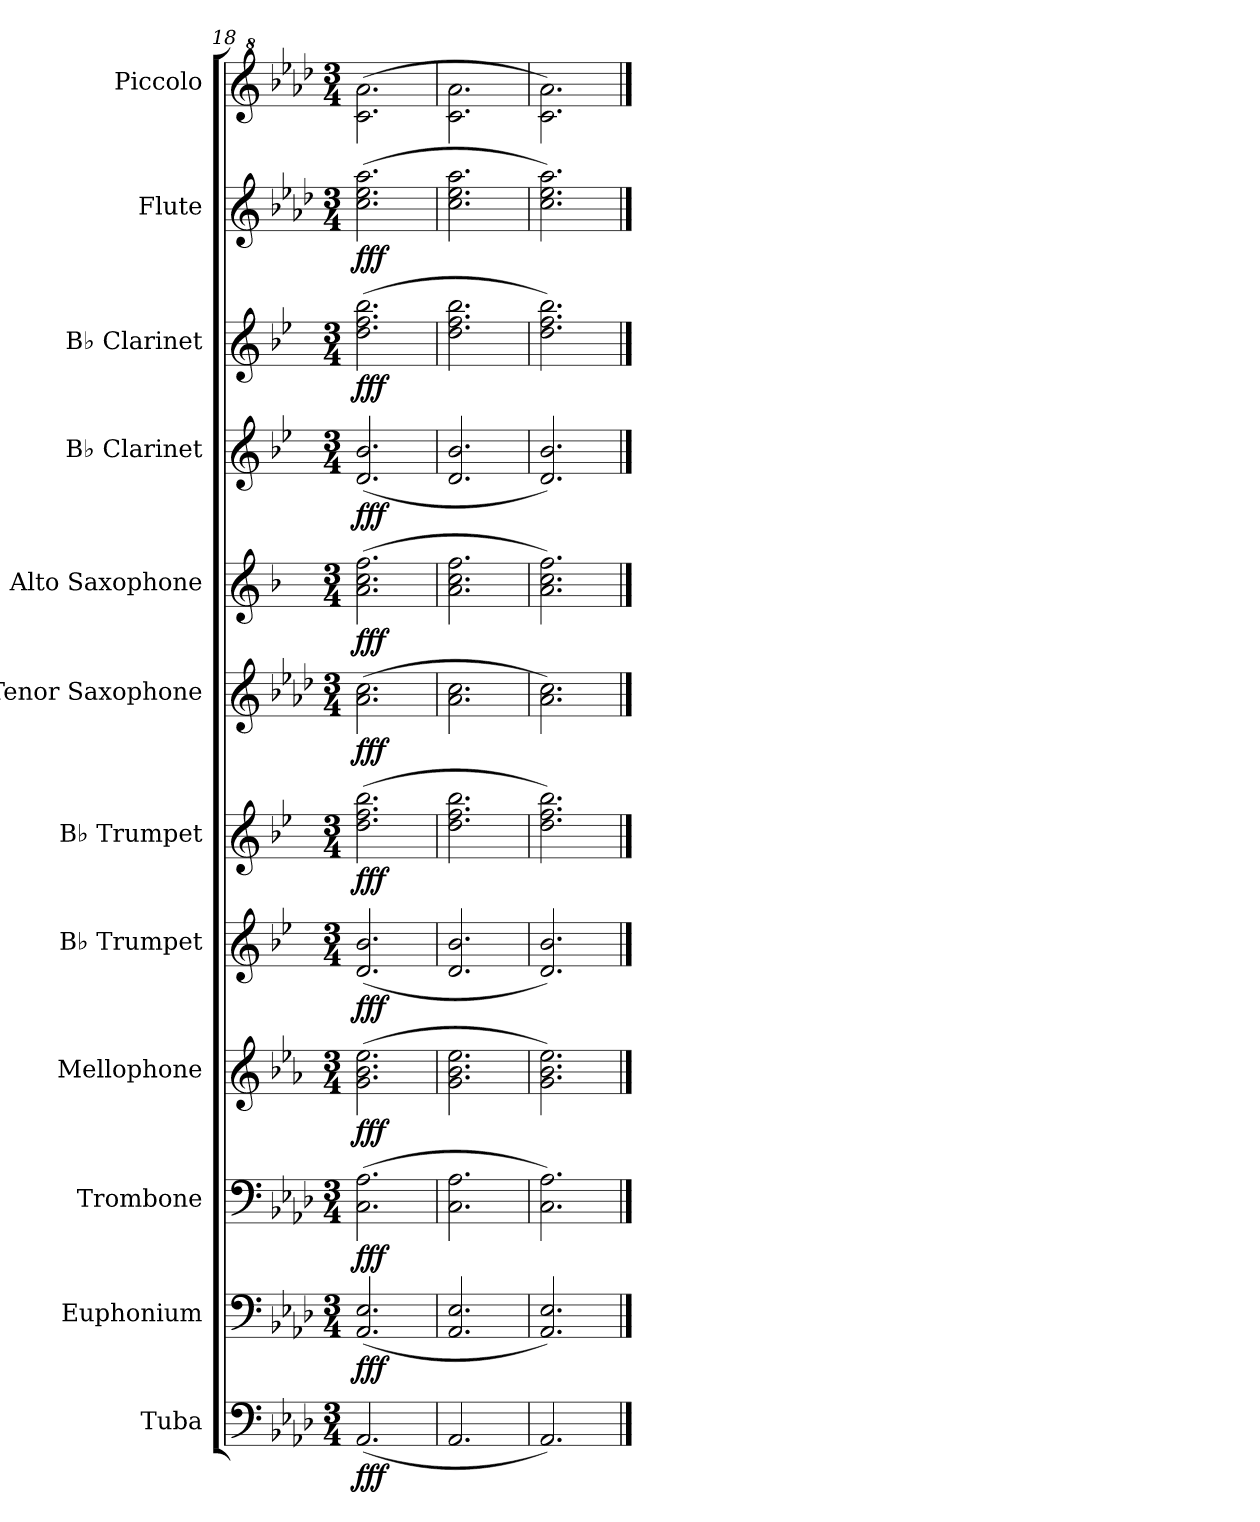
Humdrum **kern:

**kern	**dynam	**kern	**dynam	**kern	**dynam	**kern	**dynam	**kern	**dynam	**kern	**dynam	**kern	**dynam	**kern	**dynam	**kern	**dynam	**kern	**dynam	**kern	**dynam	**kern	**dynam
*part12	*part12	*part11	*part11	*part10	*part10	*part9	*part9	*part8	*part8	*part7	*part7	*part6	*part6	*part5	*part5	*part4	*part4	*part3	*part3	*part2	*part2	*part1	*part1
*staff12	*staff12	*staff11	*staff11	*staff10	*staff10	*staff9	*staff9	*staff8	*staff8	*staff7	*staff7	*staff6	*staff6	*staff5	*staff5	*staff4	*staff4	*staff3	*staff3	*staff2	*staff2	*staff1	*staff1
*I"Tuba	*	*I"Euphonium	*	*I"Trombone	*	*I"Mellophone	*	*I"B♭ Trumpet	*	*I"B♭ Trumpet	*	*I"Tenor Saxophone	*	*I"Alto Saxophone	*	*I"B♭ Clarinet	*	*I"B♭ Clarinet	*	*I"Flute	*	*I"Piccolo	*
*I'Tba.	*	*I'Euph.	*	*I'Trb.	*	*I'Mph.	*	*I'B♭ Tpt.	*	*I'B♭ Tpt.	*	*I'T. Sax.	*	*I'A. Sax.	*	*I'B♭ Cl.	*	*I'B♭ Cl.	*	*I'Fl.	*	*I'Picc.	*
*clefF4	*	*clefF4	*	*clefF4	*	*clefG2	*	*clefG2	*	*clefG2	*	*clefG2	*	*clefG2	*	*clefG2	*	*clefG2	*	*clefG2	*	*clefG^2	*
*	*	*	*	*	*	*ITrd4c7	*	*ITrd1c2	*	*ITrd1c2	*	*ITrd8c14	*	*ITrd5c9	*	*ITrd1c2	*	*ITrd1c2	*	*	*	*ITrd-7c-12	*
*k[b-e-a-d-]	*	*k[b-e-a-d-]	*	*k[b-e-a-d-]	*	*k[b-e-a-d-]	*	*k[b-e-a-d-]	*	*k[b-e-a-d-]	*	*k[b-e-a-d-]	*	*k[b-e-a-d-]	*	*k[b-e-a-d-]	*	*k[b-e-a-d-]	*	*k[b-e-a-d-]	*	*k[b-e-a-d-]	*
*M3/4	*	*M3/4	*	*M3/4	*	*M3/4	*	*M3/4	*	*M3/4	*	*M3/4	*	*M3/4	*	*M3/4	*	*M3/4	*	*M3/4	*	*M3/4	*
=18	=18	=18	=18	=18	=18	=18	=18	=18	=18	=18	=18	=18	=18	=18	=18	=18	=18	=18	=18	=18	=18	=18	=18
!	!LO:DY:b	!	!LO:DY:b	!	!LO:DY:b	!	!LO:DY:b	!	!LO:DY:b	!	!LO:DY:b	!	!LO:DY:b	!	!LO:DY:b	!	!LO:DY:b	!	!LO:DY:b	!	!LO:DY:b	!	!LO:DY:b
(2.AA-/	fff	(2.AA-/ 2.E-/	fff	(2.C\ 2.A-\	fff	(2.c\ 2.e-\ 2.a-\	fff	(2.c/ 2.a-/	fff	(2.cc\ 2.ee-\ 2.aa-\	fff	(2.A-\ 2.c\	fff	(2.c\ 2.e-\ 2.a-\	fff	(2.c/ 2.a-/	fff	(2.cc\ 2.ee-\ 2.aa-\	fff	(2.cc\ 2.ee-\ 2.aa-\	fff	(2.ccc\ 2.aaa-\	other-dynamics
=19	=19	=19	=19	=19	=19	=19	=19	=19	=19	=19	=19	=19	=19	=19	=19	=19	=19	=19	=19	=19	=19	=19	=19
2.AA-/	.	2.AA-/ 2.E-/	.	2.C\ 2.A-\	.	2.c\ 2.e-\ 2.a-\	.	2.c/ 2.a-/	.	2.cc\ 2.ee-\ 2.aa-\	.	2.A-\ 2.c\	.	2.c\ 2.e-\ 2.a-\	.	2.c/ 2.a-/	.	2.cc\ 2.ee-\ 2.aa-\	.	2.cc\ 2.ee-\ 2.aa-\	.	2.ccc\ 2.aaa-\	.
=20	=20	=20	=20	=20	=20	=20	=20	=20	=20	=20	=20	=20	=20	=20	=20	=20	=20	=20	=20	=20	=20	=20	=20
2.AA-/)	.	2.AA-/ 2.E-/)	.	2.C\ 2.A-\)	.	2.c\ 2.e-\ 2.a-\)	.	2.c/ 2.a-/)	.	2.cc\ 2.ee-\ 2.aa-\)	.	2.A-\ 2.c\)	.	2.c\ 2.e-\ 2.a-\)	.	2.c/ 2.a-/)	.	2.cc\ 2.ee-\ 2.aa-\)	.	2.cc\ 2.ee-\ 2.aa-\)	.	2.ccc\ 2.aaa-\)	.
==	==	==	==	==	==	==	==	==	==	==	==	==	==	==	==	==	==	==	==	==	==	==	==
*-	*-	*-	*-	*-	*-	*-	*-	*-	*-	*-	*-	*-	*-	*-	*-	*-	*-	*-	*-	*-	*-	*-	*-
